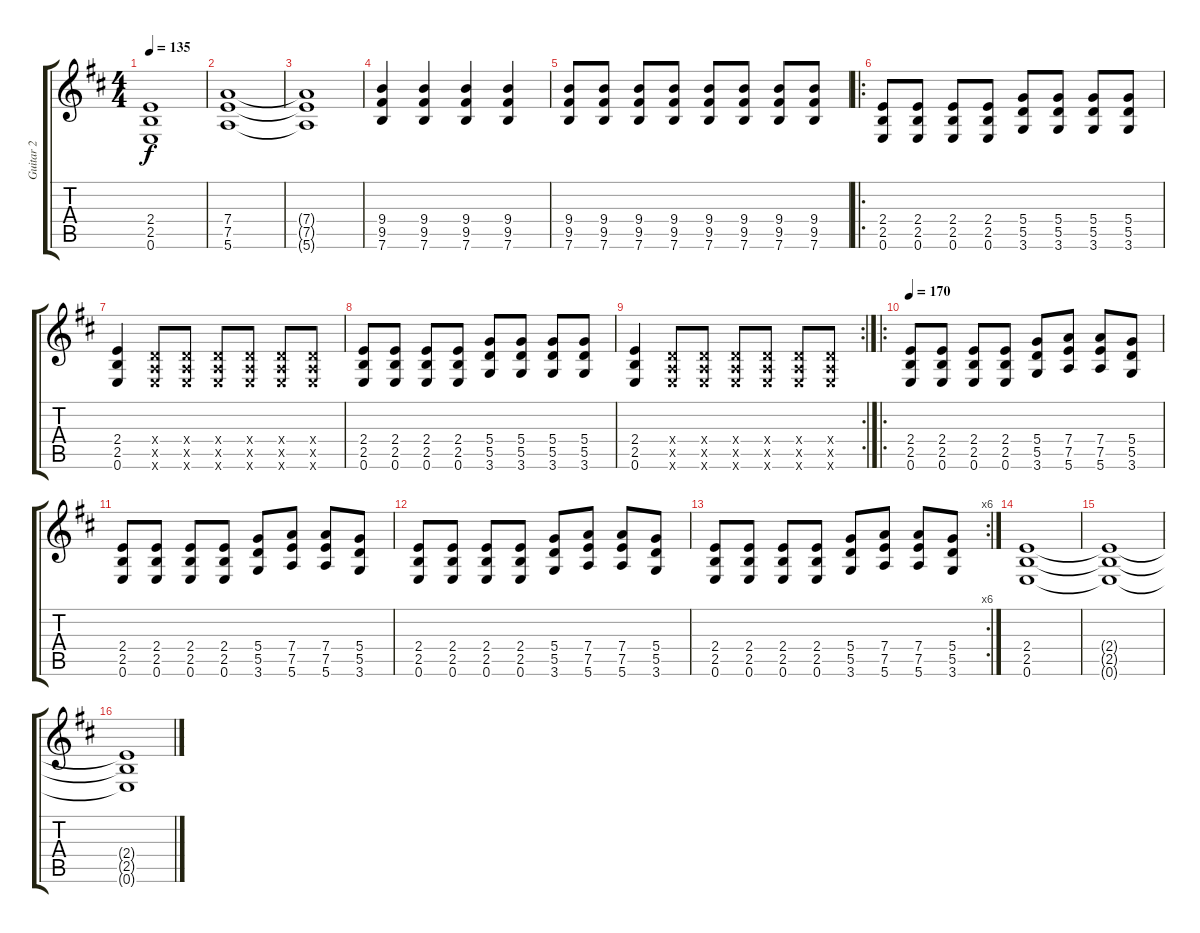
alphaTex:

\track ("Guitar 2" "Guitar 2") {instrument distortionguitar}
\staff {score tabs}
\tuning (E4 B3 G3 D3 A2 E2) {hide}
\ts (4 4)
\tempo 135
\clef g2
\ks d
(2.4{t} 2.5{t} 0.6{t}).1{dy f} |
(7.4 7.5 5.6).1 |
(7.4{t} 7.5{t} 5.6{t}).1 |
(9.4 9.5 7.6).4 (9.4 9.5 7.6).4 (9.4 9.5 7.6).4 (9.4 9.5 7.6).4 |
(9.4 9.5 7.6).8 (9.4 9.5 7.6).8 (9.4 9.5 7.6).8 (9.4 9.5 7.6).8 (9.4 9.5 7.6).8 (9.4 9.5 7.6).8 (9.4 9.5 7.6).8 (9.4 9.5 7.6).8 |
\ro
(2.4 2.5 0.6).8 (2.4 2.5 0.6).8 (2.4 2.5 0.6).8 (2.4 2.5 0.6).8 (5.4 5.5 3.6).8 (5.4 5.5 3.6).8 (5.4 5.5 3.6).8 (5.4 5.5 3.6).8 |
(2.4 2.5 0.6).4 (0.4{x} 0.5{x} 0.6{x}).8 (0.4{x} 0.5{x} 0.6{x}).8 (0.4{x} 0.5{x} 0.6{x}).8 (0.4{x} 0.5{x} 0.6{x}).8 (0.4{x} 0.5{x} 0.6{x}).8 (0.4{x} 0.5{x} 0.6{x}).8 |
(2.4 2.5 0.6).8 (2.4 2.5 0.6).8 (2.4 2.5 0.6).8 (2.4 2.5 0.6).8 (5.4 5.5 3.6).8 (5.4 5.5 3.6).8 (5.4 5.5 3.6).8 (5.4 5.5 3.6).8 |
\rc 2
(2.4 2.5 0.6).4 (0.4{x} 0.5{x} 0.6{x}).8 (0.4{x} 0.5{x} 0.6{x}).8 (0.4{x} 0.5{x} 0.6{x}).8 (0.4{x} 0.5{x} 0.6{x}).8 (0.4{x} 0.5{x} 0.6{x}).8 (0.4{x} 0.5{x} 0.6{x}).8 |
\ro
\tempo 170
(2.4 2.5 0.6).8 (2.4 2.5 0.6).8 (2.4 2.5 0.6).8 (2.4 2.5 0.6).8 (5.4 5.5 3.6).8 (7.4 7.5 5.6).8 (7.4 7.5 5.6).8 (5.4 5.5 3.6).8 |
(2.4 2.5 0.6).8 (2.4 2.5 0.6).8 (2.4 2.5 0.6).8 (2.4 2.5 0.6).8 (5.4 5.5 3.6).8 (7.4 7.5 5.6).8 (7.4 7.5 5.6).8 (5.4 5.5 3.6).8 |
(2.4 2.5 0.6).8 (2.4 2.5 0.6).8 (2.4 2.5 0.6).8 (2.4 2.5 0.6).8 (5.4 5.5 3.6).8 (7.4 7.5 5.6).8 (7.4 7.5 5.6).8 (5.4 5.5 3.6).8 |
\rc 6
(2.4 2.5 0.6).8 (2.4 2.5 0.6).8 (2.4 2.5 0.6).8 (2.4 2.5 0.6).8 (5.4 5.5 3.6).8 (7.4 7.5 5.6).8 (7.4 7.5 5.6).8 (5.4 5.5 3.6).8 |
(2.4 2.5 0.6).1 |
(2.4{t} 2.5{t} 0.6{t}).1 |
(2.4{t} 2.5{t} 0.6{t}).1
